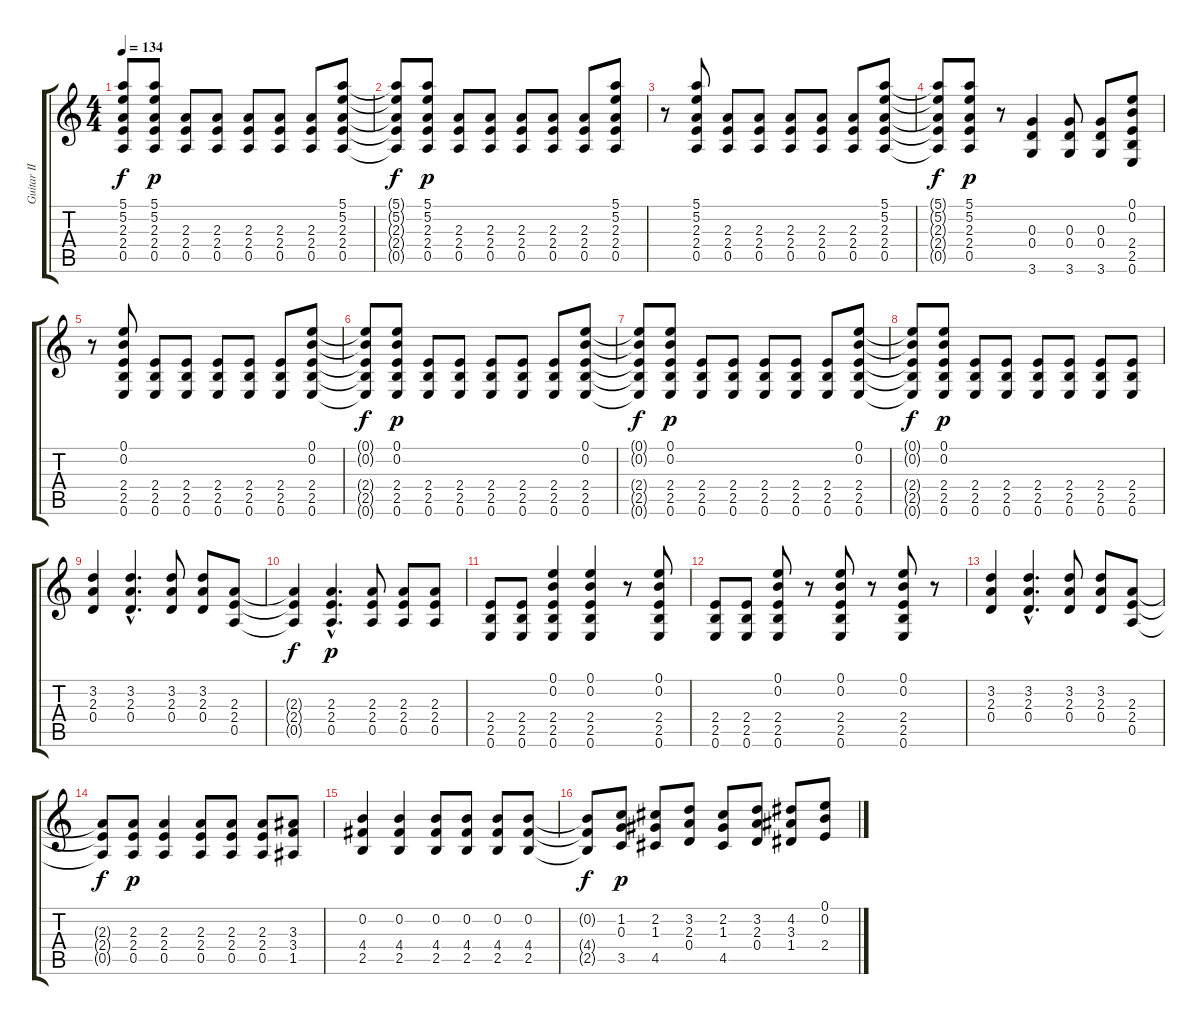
\track ("Guitar II" "Guitar II") {instrument overdrivenguitar}
\staff {score tabs}
\tuning (E4 B3 G3 D3 A2 E2) {hide}
\ts (4 4)
\tempo 134
\clef g2
\ks c
(5.1{t} 5.2{t} 2.3{t} 2.4{t} 0.5{t}).8{dy f} (5.1 5.2 2.3 2.4 0.5).8{dy p} (2.3 2.4 0.5).8 (2.3 2.4 0.5).8 (2.3 2.4 0.5).8 (2.3 2.4 0.5).8 (2.3 2.4 0.5).8 (5.1 5.2 2.3 2.4 0.5).8 |
(5.1{t} 5.2{t} 2.3{t} 2.4{t} 0.5{t}).8{dy f} (5.1 5.2 2.3 2.4 0.5).8{dy p} (2.3 2.4 0.5).8 (2.3 2.4 0.5).8 (2.3 2.4 0.5).8 (2.3 2.4 0.5).8 (2.3 2.4 0.5).8 (5.1 5.2 2.3 2.4 0.5).8 |
r.8 (5.1 5.2 2.3 2.4 0.5).8 (2.3 2.4 0.5).8 (2.3 2.4 0.5).8 (2.3 2.4 0.5).8 (2.3 2.4 0.5).8 (2.3 2.4 0.5).8 (5.1 5.2 2.3 2.4 0.5).8 |
(5.1{t} 5.2{t} 2.3{t} 2.4{t} 0.5{t}).8{dy f} (5.1 5.2 2.3 2.4 0.5).8{dy p} r.8 (0.3 0.4 3.6).4 (0.3 0.4 3.6).8 (0.3 0.4 3.6).8 (0.1 0.2 2.4 2.5 0.6).8 |
r.8 (0.1 0.2 2.4 2.5 0.6).8 (2.4 2.5 0.6).8 (2.4 2.5 0.6).8 (2.4 2.5 0.6).8 (2.4 2.5 0.6).8 (2.4 2.5 0.6).8 (0.1 0.2 2.4 2.5 0.6).8 |
(0.1{t} 0.2{t} 2.4{t} 2.5{t} 0.6{t}).8{dy f} (0.1 0.2 2.4 2.5 0.6).8{dy p} (2.4 2.5 0.6).8 (2.4 2.5 0.6).8 (2.4 2.5 0.6).8 (2.4 2.5 0.6).8 (2.4 2.5 0.6).8 (0.1 0.2 2.4 2.5 0.6).8 |
(0.1{t} 0.2{t} 2.4{t} 2.5{t} 0.6{t}).8{dy f} (0.1 0.2 2.4 2.5 0.6).8{dy p} (2.4 2.5 0.6).8 (2.4 2.5 0.6).8 (2.4 2.5 0.6).8 (2.4 2.5 0.6).8 (2.4 2.5 0.6).8 (0.1 0.2 2.4 2.5 0.6).8 |
(0.1{t} 0.2{t} 2.4{t} 2.5{t} 0.6{t}).8{dy f} (0.1 0.2 2.4 2.5 0.6).8{dy p} (2.4 2.5 0.6).8 (2.4 2.5 0.6).8 (2.4 2.5 0.6).8 (2.4 2.5 0.6).8 (2.4 2.5 0.6).8 (2.4 2.5 0.6).8 |
(3.2 2.3 0.4).4 (3.2{hac} 2.3{hac} 0.4{hac}).4{d} (3.2 2.3 0.4).8 (3.2 2.3 0.4).8 (2.3 2.4 0.5).8 |
(2.3{t} 2.4{t} 0.5{t}).4{dy f} (2.3{hac} 2.4{hac} 0.5{hac}).4{d dy p} (2.3 2.4 0.5).8 (2.3 2.4 0.5).8 (2.3 2.4 0.5).8 |
(2.4 2.5 0.6).8 (2.4 2.5 0.6).8 (0.1 0.2 2.4 2.5 0.6).4 (0.1 0.2 2.4 2.5 0.6).4 r.8 (0.1 0.2 2.4 2.5 0.6).8 |
(2.4 2.5 0.6).8 (2.4 2.5 0.6).8 (0.1 0.2 2.4 2.5 0.6).8 r.8 (0.1 0.2 2.4 2.5 0.6).8 r.8 (0.1 0.2 2.4 2.5 0.6).8 r.8 |
(3.2 2.3 0.4).4 (3.2{hac} 2.3{hac} 0.4{hac}).4{d} (3.2 2.3 0.4).8 (3.2 2.3 0.4).8 (2.3 2.4 0.5).8 |
(2.3{t} 2.4{t} 0.5{t}).8{dy f} (2.3 2.4 0.5).8{dy p} (2.3 2.4 0.5).4 (2.3 2.4 0.5).8 (2.3 2.4 0.5).8 (2.3 2.4 0.5).8 (3.3 3.4 1.5).8 |
(0.2 4.4 2.5).4 (0.2 4.4 2.5).4 (0.2 4.4 2.5).8 (0.2 4.4 2.5).8 (0.2 4.4 2.5).8 (0.2 4.4 2.5).8 |
(0.2{t} 4.4{t} 2.5{t}).8{dy f} (1.2 0.3 3.5).8{dy p} (2.2 1.3 4.5).8 (3.2 2.3 0.4).8 (2.2 1.3 4.5).8 (3.2 2.3 0.4).8 (4.2 3.3 1.4).8 (0.1 0.2 2.4).8
